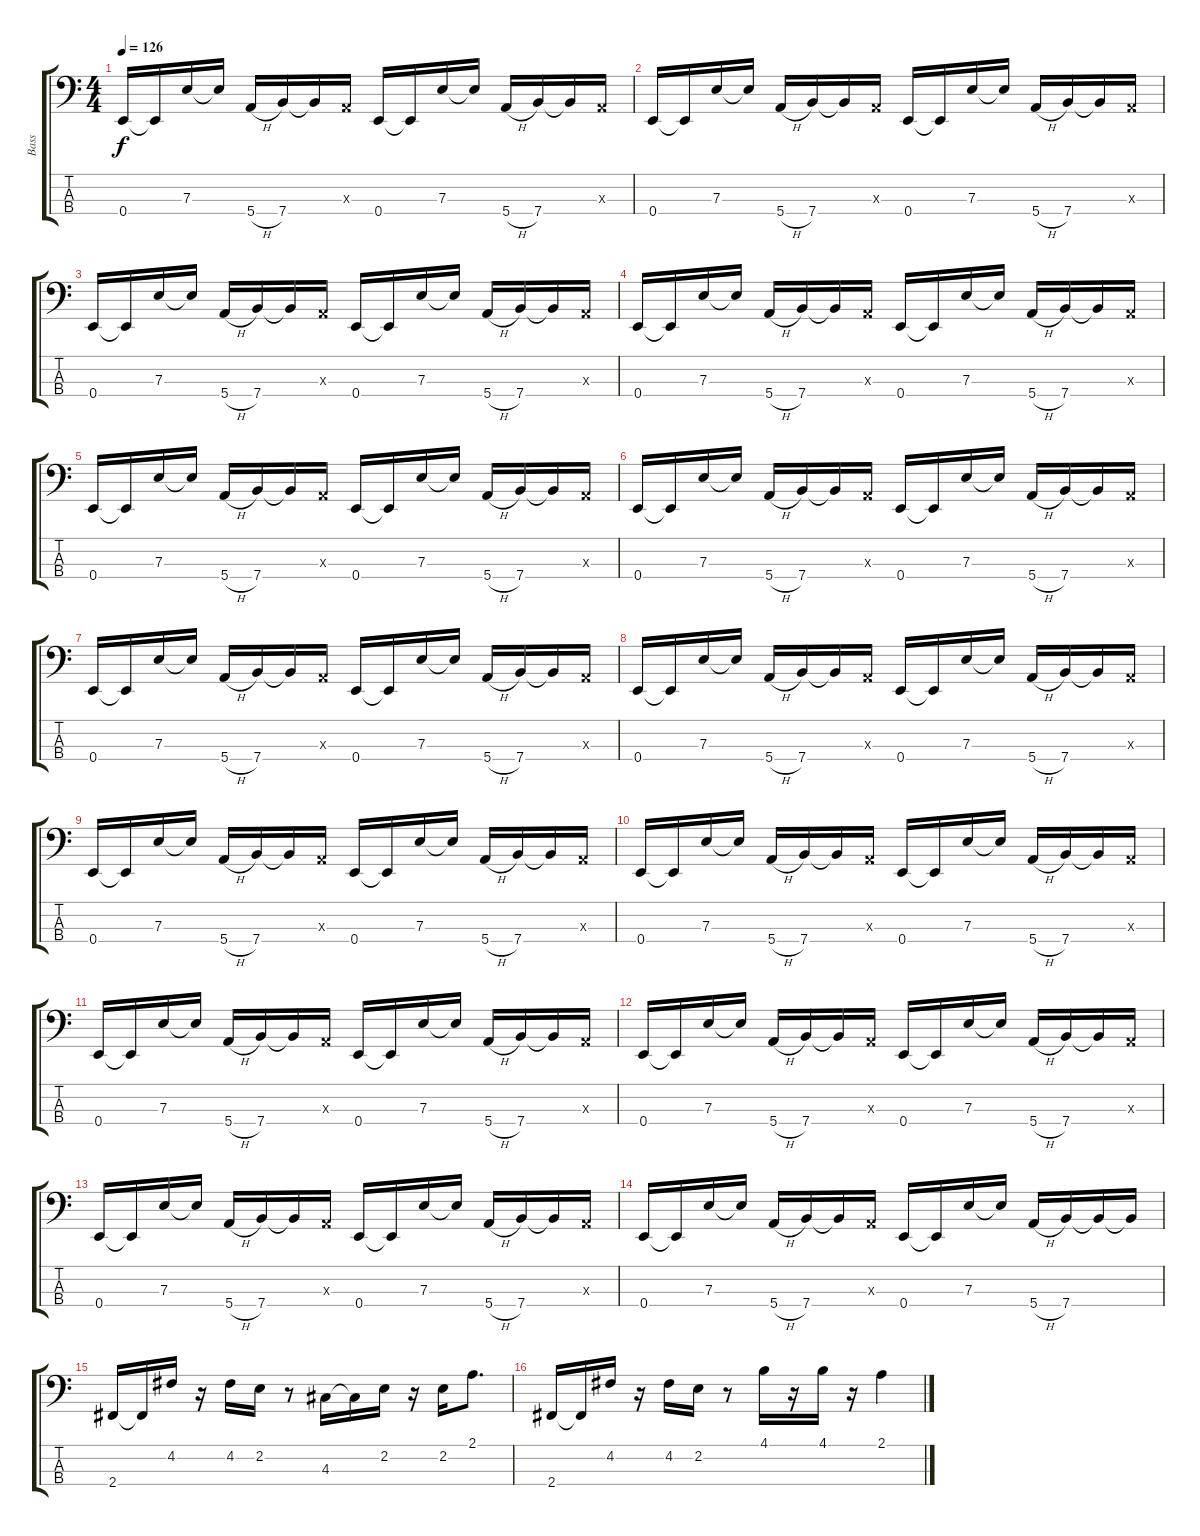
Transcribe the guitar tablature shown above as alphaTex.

\track ("Bass" "Bass") {instrument slapbass1}
\staff {score tabs}
\tuning (G2 D2 A1 E1) {hide}
\ts (4 4)
\tempo 126
\clef f4
\ks c
0.4.16{dy f} 0.4{t}.16 7.3.16 7.3{t}.16 5.4{h}.16 7.4.16 7.4{t}.16 0.3{x}.16 0.4.16 0.4{t}.16 7.3.16 7.3{t}.16 5.4{h}.16 7.4.16 7.4{t}.16 0.3{x}.16 |
0.4.16 0.4{t}.16 7.3.16 7.3{t}.16 5.4{h}.16 7.4.16 7.4{t}.16 0.3{x}.16 0.4.16 0.4{t}.16 7.3.16 7.3{t}.16 5.4{h}.16 7.4.16 7.4{t}.16 0.3{x}.16 |
0.4.16 0.4{t}.16 7.3.16 7.3{t}.16 5.4{h}.16 7.4.16 7.4{t}.16 0.3{x}.16 0.4.16 0.4{t}.16 7.3.16 7.3{t}.16 5.4{h}.16 7.4.16 7.4{t}.16 0.3{x}.16 |
0.4.16 0.4{t}.16 7.3.16 7.3{t}.16 5.4{h}.16 7.4.16 7.4{t}.16 0.3{x}.16 0.4.16 0.4{t}.16 7.3.16 7.3{t}.16 5.4{h}.16 7.4.16 7.4{t}.16 0.3{x}.16 |
0.4.16 0.4{t}.16 7.3.16 7.3{t}.16 5.4{h}.16 7.4.16 7.4{t}.16 0.3{x}.16 0.4.16 0.4{t}.16 7.3.16 7.3{t}.16 5.4{h}.16 7.4.16 7.4{t}.16 0.3{x}.16 |
0.4.16 0.4{t}.16 7.3.16 7.3{t}.16 5.4{h}.16 7.4.16 7.4{t}.16 0.3{x}.16 0.4.16 0.4{t}.16 7.3.16 7.3{t}.16 5.4{h}.16 7.4.16 7.4{t}.16 0.3{x}.16 |
0.4.16 0.4{t}.16 7.3.16 7.3{t}.16 5.4{h}.16 7.4.16 7.4{t}.16 0.3{x}.16 0.4.16 0.4{t}.16 7.3.16 7.3{t}.16 5.4{h}.16 7.4.16 7.4{t}.16 0.3{x}.16 |
0.4.16 0.4{t}.16 7.3.16 7.3{t}.16 5.4{h}.16 7.4.16 7.4{t}.16 0.3{x}.16 0.4.16 0.4{t}.16 7.3.16 7.3{t}.16 5.4{h}.16 7.4.16 7.4{t}.16 0.3{x}.16 |
0.4.16 0.4{t}.16 7.3.16 7.3{t}.16 5.4{h}.16 7.4.16 7.4{t}.16 0.3{x}.16 0.4.16 0.4{t}.16 7.3.16 7.3{t}.16 5.4{h}.16 7.4.16 7.4{t}.16 0.3{x}.16 |
0.4.16 0.4{t}.16 7.3.16 7.3{t}.16 5.4{h}.16 7.4.16 7.4{t}.16 0.3{x}.16 0.4.16 0.4{t}.16 7.3.16 7.3{t}.16 5.4{h}.16 7.4.16 7.4{t}.16 0.3{x}.16 |
0.4.16 0.4{t}.16 7.3.16 7.3{t}.16 5.4{h}.16 7.4.16 7.4{t}.16 0.3{x}.16 0.4.16 0.4{t}.16 7.3.16 7.3{t}.16 5.4{h}.16 7.4.16 7.4{t}.16 0.3{x}.16 |
0.4.16 0.4{t}.16 7.3.16 7.3{t}.16 5.4{h}.16 7.4.16 7.4{t}.16 0.3{x}.16 0.4.16 0.4{t}.16 7.3.16 7.3{t}.16 5.4{h}.16 7.4.16 7.4{t}.16 0.3{x}.16 |
0.4.16 0.4{t}.16 7.3.16 7.3{t}.16 5.4{h}.16 7.4.16 7.4{t}.16 0.3{x}.16 0.4.16 0.4{t}.16 7.3.16 7.3{t}.16 5.4{h}.16 7.4.16 7.4{t}.16 0.3{x}.16 |
0.4.16 0.4{t}.16 7.3.16 7.3{t}.16 5.4{h}.16 7.4.16 7.4{t}.16 0.3{x}.16 0.4.16 0.4{t}.16 7.3.16 7.3{t}.16 5.4{h}.16 7.4.16 7.4{t}.16 7.4{t}.16 |
2.4.16 2.4{t}.16 4.2.16 r.16 4.2.16 2.2.16 r.8 4.3.16 4.3{t}.16 2.2.16 r.16 2.2.16 2.1.8{d} |
2.4.16 2.4{t}.16 4.2.16 r.16 4.2.16 2.2.16 r.8 4.1.16 r.16 4.1.16 r.16 2.1.4
